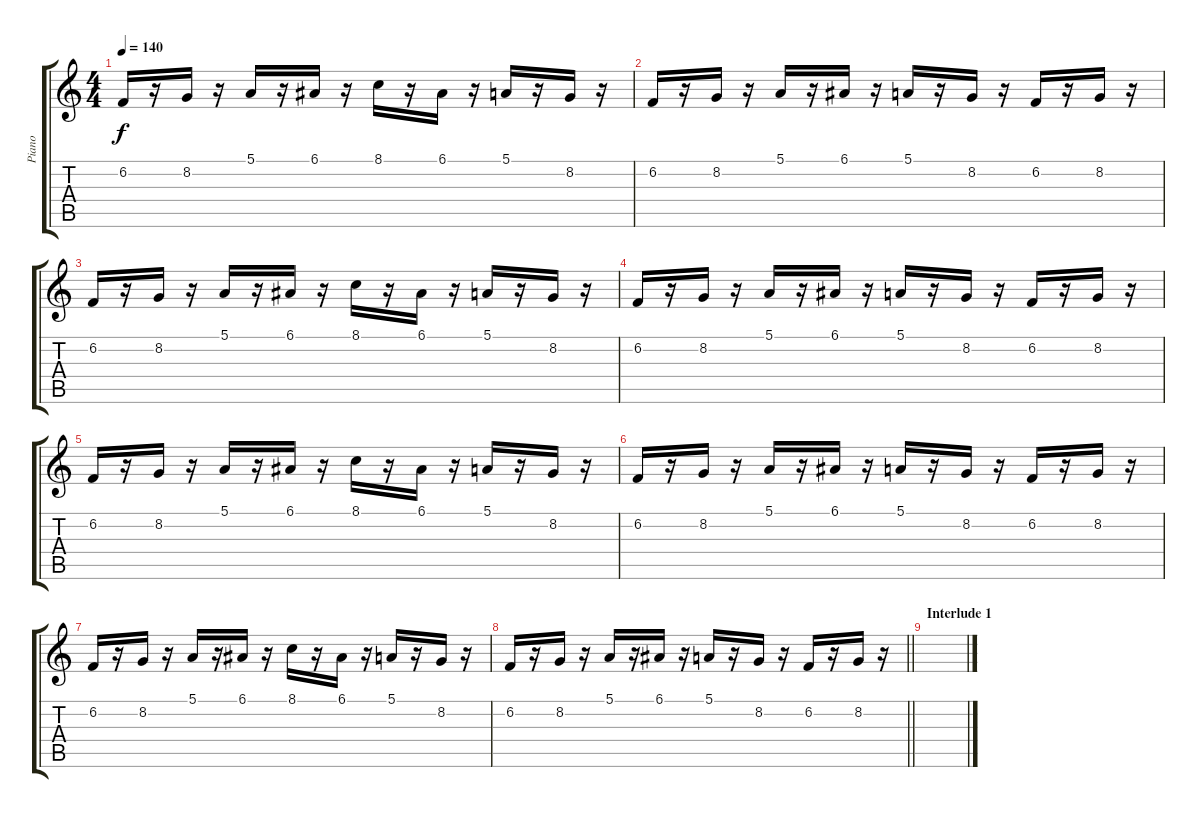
\track ("Piano" "Piano") {instrument honkytonkpiano}
\staff {score tabs}
\tuning (E4 B3 G3 D3 A2 E2) {hide}
\ts (4 4)
\tempo 140
\clef g2
\ks c
6.2.16{dy f instrument violin} r.16 8.2.16 r.16 5.1.16 r.16 6.1.16 r.16 8.1.16 r.16 6.1.16 r.16 5.1.16 r.16 8.2.16 r.16 |
6.2.16 r.16 8.2.16 r.16 5.1.16 r.16 6.1.16 r.16 5.1.16 r.16 8.2.16 r.16 6.2.16 r.16 8.2.16 r.16 |
6.2.16 r.16 8.2.16 r.16 5.1.16 r.16 6.1.16 r.16 8.1.16 r.16 6.1.16 r.16 5.1.16 r.16 8.2.16 r.16 |
6.2.16 r.16 8.2.16 r.16 5.1.16 r.16 6.1.16 r.16 5.1.16 r.16 8.2.16 r.16 6.2.16 r.16 8.2.16 r.16 |
6.2.16 r.16 8.2.16 r.16 5.1.16 r.16 6.1.16 r.16 8.1.16 r.16 6.1.16 r.16 5.1.16 r.16 8.2.16 r.16 |
6.2.16 r.16 8.2.16 r.16 5.1.16 r.16 6.1.16 r.16 5.1.16 r.16 8.2.16 r.16 6.2.16 r.16 8.2.16 r.16 |
6.2.16 r.16 8.2.16 r.16 5.1.16 r.16 6.1.16 r.16 8.1.16 r.16 6.1.16 r.16 5.1.16 r.16 8.2.16 r.16 |
\barLineRight lightlight
6.2.16 r.16 8.2.16 r.16 5.1.16 r.16 6.1.16 r.16 5.1.16 r.16 8.2.16 r.16 6.2.16 r.16 8.2.16 r.16 |
\section ("" "Interlude 1")
